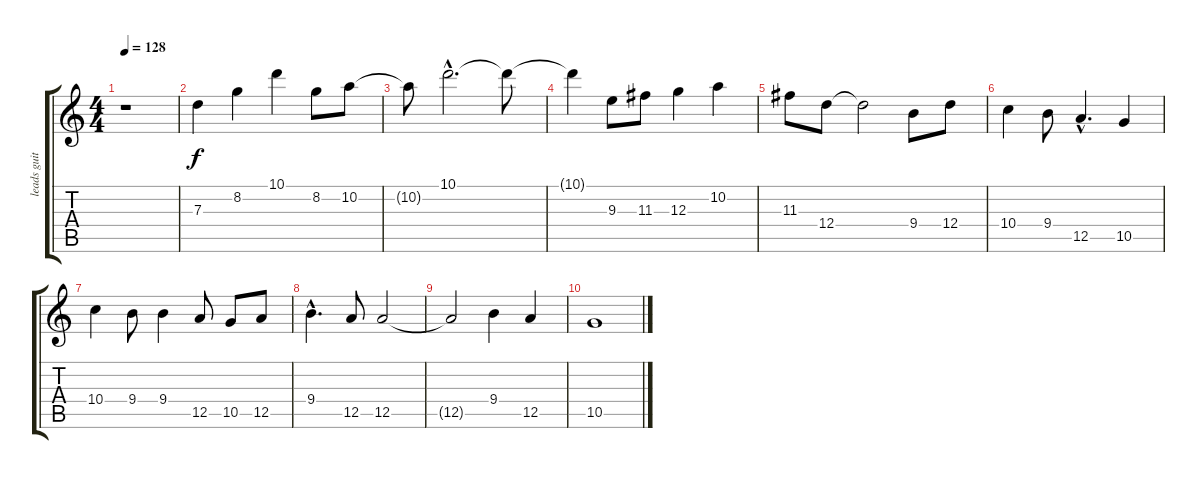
\track ("leads guitar 1" "leads guit") {instrument distortionguitar}
\staff {score tabs}
\tuning (E4 B3 G3 D3 A2 E2) {hide}
\ts (4 4)
\tempo 128
\clef g2
\ks c
r.1{dy f} |
7.3.4 8.2.4 10.1.4 8.2.8 10.2.8 |
10.2{t}.8 10.1{hac}.2{d} 10.1{t}.8 |
10.1{t}.4 9.3.8 11.3.8 12.3.4 10.2.4 |
11.3.8 12.4.8 12.4{t}.2 9.4.8 12.4.8 |
10.4.4 9.4.8 12.5{hac}.4{d} 10.5.4 |
10.4.4 9.4.8 9.4.4 12.5.8 10.5.8 12.5.8 |
9.4{hac}.4{d} 12.5.8 12.5.2 |
12.5{t}.2 9.4.4 12.5.4 |
10.5.1
